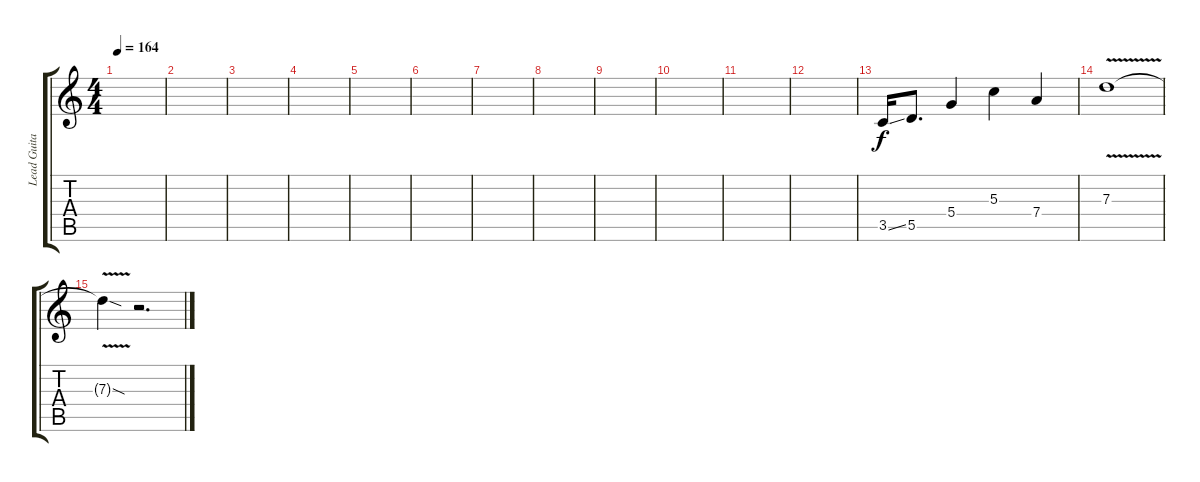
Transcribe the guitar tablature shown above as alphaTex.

\track ("Lead Guitar 2" "Lead Guita") {instrument electricguitarjazz}
\staff {score tabs}
\tuning (E4 B3 G3 D3 A2 E2) {hide}
\ts (4 4)
\tempo 164
\clef g2
\ks c
|
|
|
|
|
|
|
|
|
|
|
|
3.5{ss}.16 5.5.8{d} 5.4.4 5.3.4 7.4.4 |
7.3{v}.1 |
7.3{sod t}.4 r.2{d}
